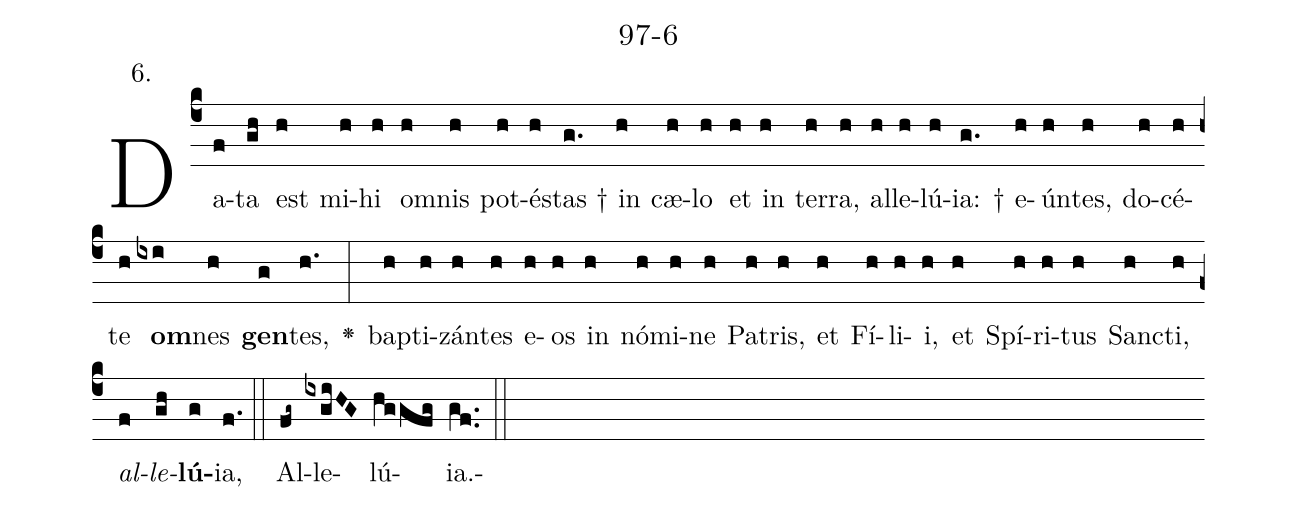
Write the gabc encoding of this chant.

name: 97-6;
annotation: 6.;
%%
(c4) Da(f)ta(gh) est(h) mi(h)hi(h) om(h)nis(h) pot(h)és(h)tas †(g.) in(h) cæ(h)lo(h) et(h) in(h) ter(h)ra,(h) al(h)le(h)lú(h)ia: †(g.) e(h)ún(h)tes,(h) do(h)cé(h)te(h) <b>om</b>(ixi)nes(h) <b>gen</b>(g)tes,(h.) <v>\greheightstar</v>(:) bap(h)ti(h)zán(h)tes(h) e(h)os(h) in(h) nó(h)mi(h)ne(h) Pa(h)tris,(h) et(h) Fí(h)li(h)i,(h) et(h) Spí(h)ri(h)tus(h) Sanc(h)ti,(h) <i>al</i>(f)<i>le</i>(gh)<b>lú</b>(g)ia,(f.) (::)

Al(fg~)le(ixgiHG)lú(hg/gfg)ia.(gf..)(::)
